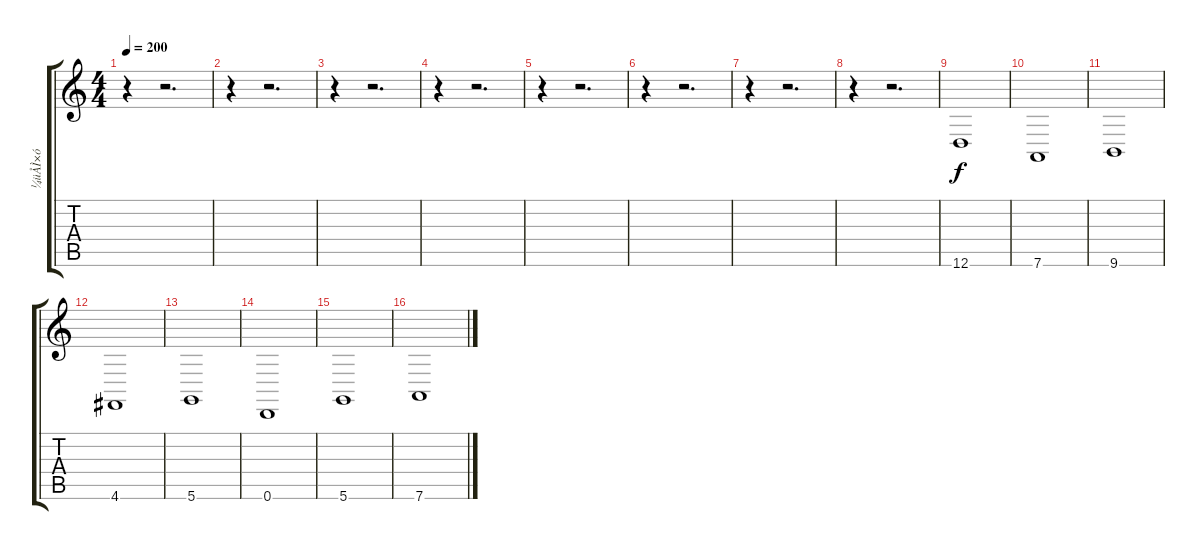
\track ("¼üÅÌ×ó" "¼üÅÌ×ó") {instrument stringensemble2}
\staff {score tabs}
\tuning (E4 B3 G3 D3 A2 D2) {hide}
\ts (4 4)
\tempo 200
\clef g2
\ks c
r.4{dy f} r.2{d} |
r.4 r.2{d} |
r.4 r.2{d} |
r.4 r.2{d} |
r.4 r.2{d} |
r.4 r.2{d} |
r.4 r.2{d} |
r.4 r.2{d} |
12.6.1 |
7.6.1 |
9.6.1 |
4.6.1 |
5.6.1 |
0.6.1 |
5.6.1 |
7.6.1
